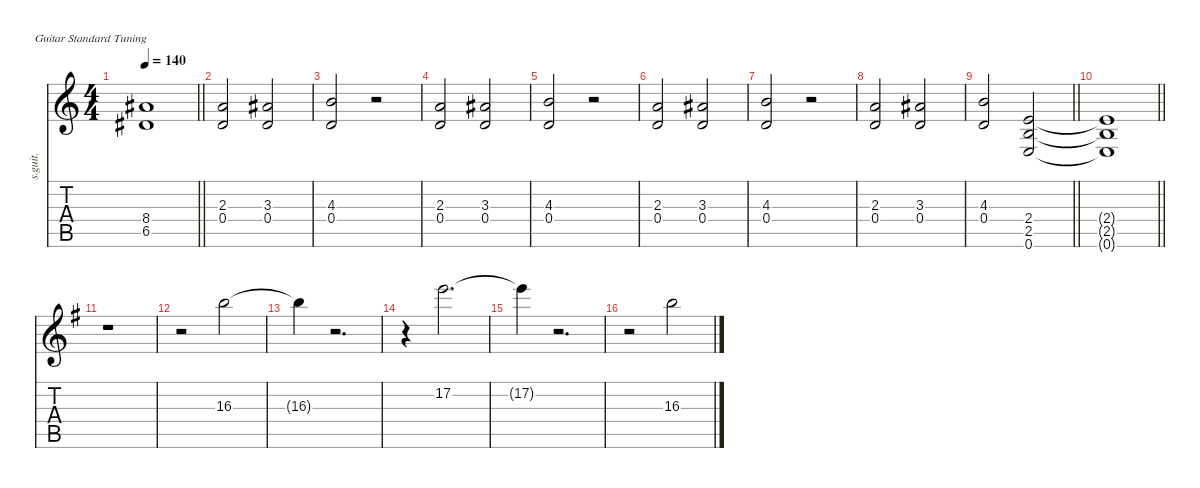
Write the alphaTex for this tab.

\defaultSystemsLayout 4
\hideDynamics
\bracketExtendMode nobrackets
\otherSystemsTrackNameOrientation horizontal
\track ("Gtr. II" "s.guit.") {defaultSystemsLayout 8 instrument overdrivenguitar}
\staff {score tabs}
\tuning (E4 B3 G3 D3 A2 E2)
\ts (4 4)
\tempo 140
\clef g2
\barLineRight lightlight
\ks aminor
(8.4{acc #} 6.5{acc #}).1{dy f beam Up} |
(2.3 0.4).2{beam Up} (3.3{acc #} 0.4).2{beam Up} |
(4.3 0.4).2{beam Up} r.2{beam Up} |
(2.3 0.4).2{beam Up} (3.3{acc #} 0.4).2{beam Up} |
(4.3 0.4).2{beam Up} r.2{beam Up} |
(2.3 0.4).2{beam Up} (3.3{acc #} 0.4).2{beam Up} |
(4.3 0.4).2{beam Up} r.2{beam Up} |
(2.3 0.4).2{beam Up} (3.3{acc #} 0.4).2{beam Up} |
\barLineRight lightlight
(4.3 0.4).2{beam Up} (2.4 2.5 0.6).2{beam Up} |
\barLineRight lightlight
(2.4{t} 2.5{t} 0.6{t}).1{beam Up} |
\ks eminor
r.1{beam Down} |
r.2{beam Down} 16.3{acc forcenatural}.2{beam Down} |
16.3{t acc forcenatural}.4{dy mf beam Down} r.2{d beam Down} |
r.4{beam Down} 17.2{acc forcenatural}.2{d dy f beam Down} |
17.2{t acc forcenatural}.4{dy mf beam Down} r.2{d beam Down} |
r.2{beam Down} 16.3{acc forcenatural}.2{dy f beam Down}
